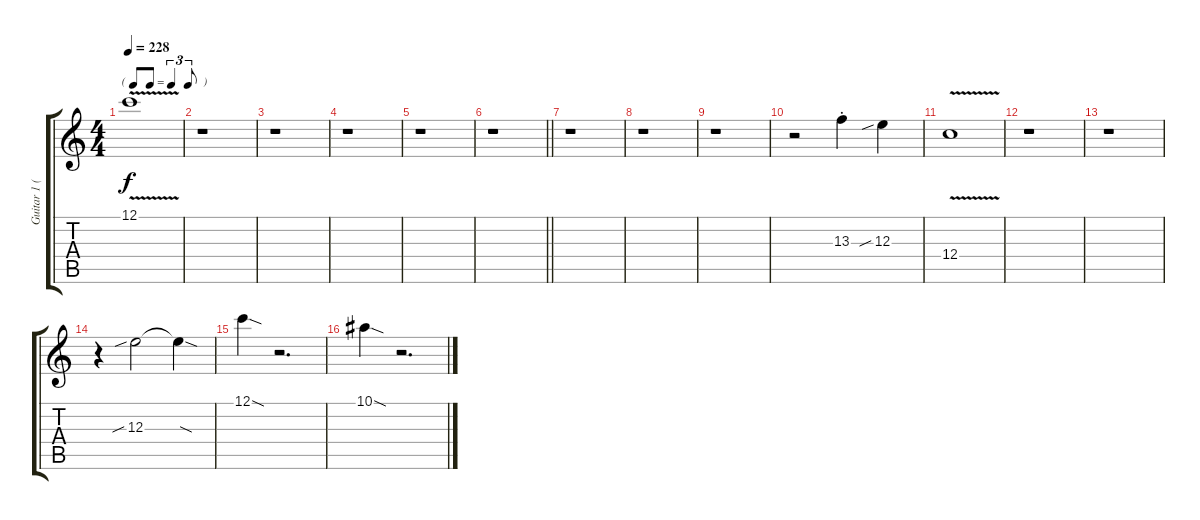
\track ("Guitar 1 (Dobro)" "Guitar 1 (") {instrument acousticguitarsteel}
\staff {score tabs}
\tuning (C4 G3 E3 C3 G2 C2) {hide}
\ts (4 4)
\tf triplet8th
\tempo 228
\clef g2
\ks c
12.1{v}.1{dy f} |
r.1 |
r.1 |
r.1 |
r.1 |
\barLineRight lightlight
r.1 |
r.1 |
r.1 |
r.1 |
r.2 13.3{st}.4 12.3{sib}.4 |
12.4{v}.1 |
r.1 |
r.1 |
r.4 12.3{sib}.2 12.3{sod t}.4 |
12.1{sod}.4 r.2{d} |
10.1{sod}.4 r.2{d}
